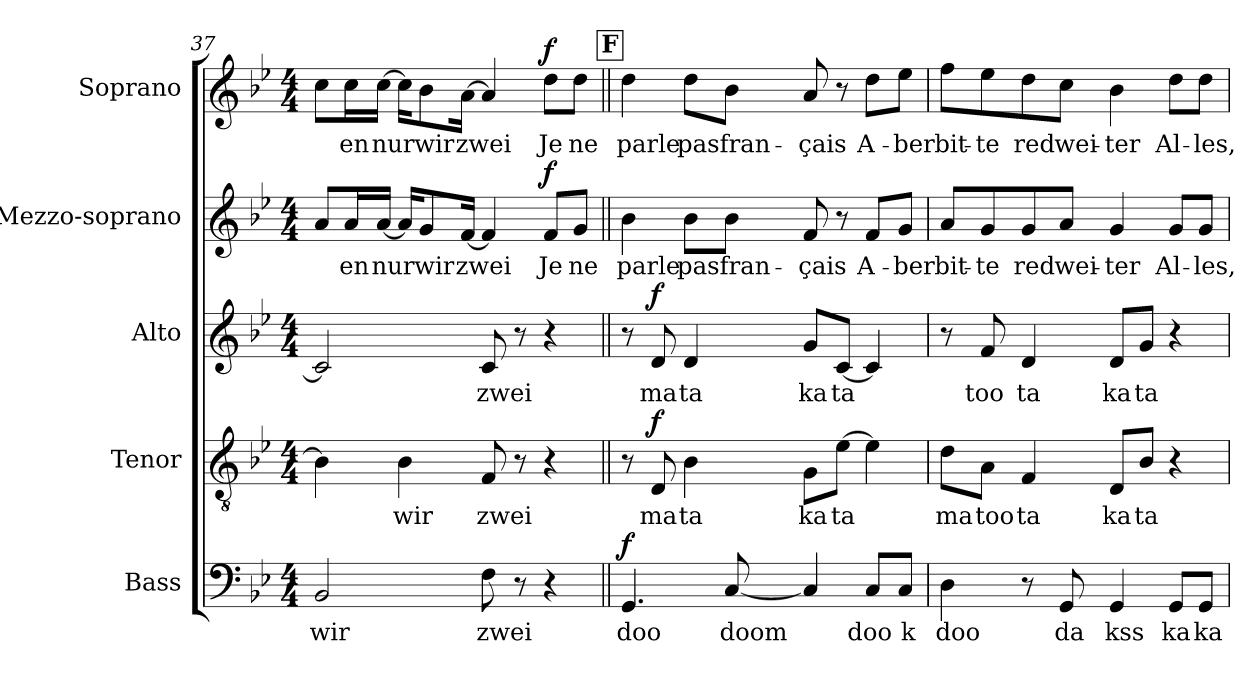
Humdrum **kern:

**kern	**text	**dynam	**kern	**text	**dynam	**kern	**text	**dynam	**kern	**text	**dynam	**kern	**text	**dynam
*part5	*part5	*part5	*part4	*part4	*part4	*part3	*part3	*part3	*part2	*part2	*part2	*part1	*part1	*part1
*staff5	*staff5	*staff5	*staff4	*staff4	*staff4	*staff3	*staff3	*staff3	*staff2	*staff2	*staff2	*staff1	*staff1	*staff1
*I"Bass	*	*	*I"Tenor	*	*	*I"Alto	*	*	*I"Mezzo-soprano	*	*	*I"Soprano	*	*
*I'B.	*	*	*I'T.	*	*	*I'A.	*	*	*I'M-S.	*	*	*I'S.	*	*
!!LO:PB:g=z
*clefF4	*	*	*clefGv2	*	*	*clefG2	*	*	*clefG2	*	*	*clefG2	*	*
*	*	*	*ITrd7c12	*	*	*	*	*	*	*	*	*	*	*
*k[b-e-]	*	*	*k[b-e-]	*	*	*k[b-e-]	*	*	*k[b-e-]	*	*	*k[b-e-]	*	*
*g:	*	*	*g:	*	*	*g:	*	*	*g:	*	*	*g:	*	*
*M4/4	*	*	*M4/4	*	*	*M4/4	*	*	*M4/4	*	*	*M4/4	*	*
=37	=37	=37	=37	=37	=37	=37	=37	=37	=37	=37	=37	=37	=37	=37
!	!LO:LY:b:color=#000000	!	!	!	!	!	!	!	!	!	!	!	!	!
2BB-i/	wir	.	4BB-i\]	.	.	2ci/]	.	.	8ai/L	.	.	8cci\L	.	.
!	!	!	!	!	!	!	!	!	!	!LO:LY:b:color=#000000	!	!	!	!
!	!	!	!	!	!	!	!	!	!	!	!	!	!LO:LY:b:color=#000000	!
.	.	.	.	.	.	.	.	.	16ai/L	-en	.	16cci\L	-en	.
!	!	!	!	!	!	!	!	!	!	!LO:LY:b:color=#000000	!	!	!	!
!	!	!	!	!	!	!	!	!	!	!	!	!	!LO:LY:b:color=#000000	!
.	.	.	.	.	.	.	.	.	[16ai/JJ	nur	.	[16cci\JJ	nur	.
!	!	!	!	!LO:LY:b:color=#000000	!	!	!	!	!	!	!	!	!	!
.	.	.	4BB-i\	wir	.	.	.	.	16ai/KL]	.	.	16cci\KL]	.	.
!	!	!	!	!	!	!	!	!	!	!LO:LY:b:color=#000000	!	!	!	!
!	!	!	!	!	!	!	!	!	!	!	!	!	!LO:LY:b:color=#000000	!
.	.	.	.	.	.	.	.	.	8gi/	wir	.	8b-i\	wir	.
!	!	!	!	!	!	!	!	!	!	!LO:LY:b:color=#000000	!	!	!	!
!	!	!	!	!	!	!	!	!	!	!	!	!	!LO:LY:b:color=#000000	!
.	.	.	.	.	.	.	.	.	[16fi/Jk	zwei	.	[16ai\Jk	zwei	.
!	!LO:LY:b:color=#000000	!	!	!	!	!	!	!	!	!	!	!	!	!
!	!	!	!	!LO:LY:b:color=#000000	!	!	!	!	!	!	!	!	!	!
!	!	!	!	!	!	!	!LO:LY:b:color=#000000	!	!	!	!	!	!	!
8Fi\	zwei	.	8FFi/	zwei	.	8ci/	zwei	.	4fi/]	.	.	4ai/]	.	.
8r	.	.	8r	.	.	8r	.	.	.	.	.	.	.	.
!	!	!	!	!	!	!	!	!	!	!LO:LY:b:color=#000000	!	!	!	!
!	!	!	!	!	!	!	!	!	!	!	!	!	!LO:LY:b:color=#000000	!
4r	.	.	4r	.	.	4r	.	.	8fi/L	Je	f	8ddi\L	Je	f
!	!	!	!	!	!	!	!	!	!	!LO:LY:b:color=#000000	!	!	!	!
!	!	!	!	!	!	!	!	!	!	!	!	!	!LO:LY:b:color=#000000	!
.	.	.	.	.	.	.	.	.	8gi/J	ne	.	8ddi\J	ne	.
!!LO:REH:place=s1:B:color=#000000:enc=box:fs=15.4267:t=F
=38||	=38||	=38||	=38||	=38||	=38||	=38||	=38||	=38||	=38||	=38||	=38||	=38||	=38||	=38||
!	!LO:LY:b:color=#000000	!	!	!	!	!	!	!	!	!	!	!	!	!
!	!	!	!	!	!	!	!	!	!	!LO:LY:b:color=#000000	!	!	!	!
!	!	!	!	!	!	!	!	!	!	!	!	!	!LO:LY:b:color=#000000	!
4.GGi/	doo	f	8r	.	.	8r	.	.	4b-i\	parle	.	4ddi\	parle	.
!	!	!	!	!LO:LY:b:color=#000000	!	!	!	!	!	!	!	!	!	!
!	!	!	!	!	!	!	!LO:LY:b:color=#000000	!	!	!	!	!	!	!
.	.	.	8DDi/	ma	f	8di/	ma	f	.	.	.	.	.	.
!	!	!	!	!LO:LY:b:color=#000000	!	!	!	!	!	!	!	!	!	!
!	!	!	!	!	!	!	!LO:LY:b:color=#000000	!	!	!	!	!	!	!
!	!	!	!	!	!	!	!	!	!	!LO:LY:b:color=#000000	!	!	!	!
!	!	!	!	!	!	!	!	!	!	!	!	!	!LO:LY:b:color=#000000	!
.	.	.	4BB-i\	ta	.	4di/	ta	.	8b-i\L	pas	.	8ddi\L	pas	.
!	!LO:LY:b:color=#000000	!	!	!	!	!	!	!	!	!	!	!	!	!
!	!	!	!	!	!	!	!	!	!	!LO:LY:b:color=#000000	!	!	!	!
!	!	!	!	!	!	!	!	!	!	!	!	!	!LO:LY:b:color=#000000	!
[8Ci/	doom	.	.	.	.	.	.	.	8b-i\J	fran-	.	8b-i\J	fran-	.
!	!	!	!	!LO:LY:b:color=#000000	!	!	!	!	!	!	!	!	!	!
!	!	!	!	!	!	!	!LO:LY:b:color=#000000	!	!	!	!	!	!	!
!	!	!	!	!	!	!	!	!	!	!LO:LY:b:color=#000000	!	!	!	!
!	!	!	!	!	!	!	!	!	!	!	!	!	!LO:LY:b:color=#000000	!
4Ci/]	.	.	8GGi\L	ka	.	8gi/L	ka	.	8fi/	-çais	.	8ai/	-çais	.
!	!	!	!	!LO:LY:b:color=#000000	!	!	!	!	!	!	!	!	!	!
!	!	!	!	!	!	!	!LO:LY:b:color=#000000	!	!	!	!	!	!	!
.	.	.	[8E-i\J	ta	.	[8ci/J	ta	.	8r	.	.	8r	.	.
!	!LO:LY:b:color=#000000	!	!	!	!	!	!	!	!	!	!	!	!	!
!	!	!	!	!	!	!	!	!	!	!LO:LY:b:color=#000000	!	!	!	!
!	!	!	!	!	!	!	!	!	!	!	!	!	!LO:LY:b:color=#000000	!
8Ci/L	doo	.	4E-i\]	.	.	4ci/]	.	.	8fi/L	A-	.	8ddi\L	A-	.
!	!LO:LY:b:color=#000000	!	!	!	!	!	!	!	!	!	!	!	!	!
!	!	!	!	!	!	!	!	!	!	!LO:LY:b:color=#000000	!	!	!	!
!	!	!	!	!	!	!	!	!	!	!	!	!	!LO:LY:b:color=#000000	!
8Ci/J	k	.	.	.	.	.	.	.	8gi/J	-ber	.	8ee-i\J	-ber	.
=39	=39	=39	=39	=39	=39	=39	=39	=39	=39	=39	=39	=39	=39	=39
!	!LO:LY:b:color=#000000	!	!	!	!	!	!	!	!	!	!	!	!	!
!	!	!	!	!LO:LY:b:color=#000000	!	!	!	!	!	!	!	!	!	!
!	!	!	!	!	!	!	!	!	!	!LO:LY:b:color=#000000	!	!	!	!
!	!	!	!	!	!	!	!	!	!	!	!	!	!LO:LY:b:color=#000000	!
4Di\	doo	.	8Di\L	ma	.	8r	.	.	8ai/L	bit-	.	8ffi\L	bit-	.
!	!	!	!	!LO:LY:b:color=#000000	!	!	!	!	!	!	!	!	!	!
!	!	!	!	!	!	!	!LO:LY:b:color=#000000	!	!	!	!	!	!	!
!	!	!	!	!	!	!	!	!	!	!LO:LY:b:color=#000000	!	!	!	!
!	!	!	!	!	!	!	!	!	!	!	!	!	!LO:LY:b:color=#000000	!
.	.	.	8AAi\J	too	.	8fi/	too	.	8gi/	-te	.	8ee-i\	-te	.
!	!	!	!	!LO:LY:b:color=#000000	!	!	!	!	!	!	!	!	!	!
!	!	!	!	!	!	!	!LO:LY:b:color=#000000	!	!	!	!	!	!	!
!	!	!	!	!	!	!	!	!	!	!LO:LY:b:color=#000000	!	!	!	!
!	!	!	!	!	!	!	!	!	!	!	!	!	!LO:LY:b:color=#000000	!
8r	.	.	4FFi/	ta	.	4di/	ta	.	8gi/	red	.	8ddi\	red	.
!	!LO:LY:b:color=#000000	!	!	!	!	!	!	!	!	!	!	!	!	!
!	!	!	!	!	!	!	!	!	!	!LO:LY:b:color=#000000	!	!	!	!
!	!	!	!	!	!	!	!	!	!	!	!	!	!LO:LY:b:color=#000000	!
8GGi/	da	.	.	.	.	.	.	.	8ai/J	wei-	.	8cci\J	wei-	.
!	!LO:LY:b:color=#000000	!	!	!	!	!	!	!	!	!	!	!	!	!
!	!	!	!	!LO:LY:b:color=#000000	!	!	!	!	!	!	!	!	!	!
!	!	!	!	!	!	!	!LO:LY:b:color=#000000	!	!	!	!	!	!	!
!	!	!	!	!	!	!	!	!	!	!LO:LY:b:color=#000000	!	!	!	!
!	!	!	!	!	!	!	!	!	!	!	!	!	!LO:LY:b:color=#000000	!
4GGi/	kss	.	8DDi/L	ka	.	8di/L	ka	.	4gi/	-ter	.	4b-i\	-ter	.
!	!	!	!	!LO:LY:b:color=#000000	!	!	!	!	!	!	!	!	!	!
!	!	!	!	!	!	!	!LO:LY:b:color=#000000	!	!	!	!	!	!	!
.	.	.	8BB-i/J	ta	.	8gi/J	ta	.	.	.	.	.	.	.
!	!LO:LY:b:color=#000000	!	!	!	!	!	!	!	!	!	!	!	!	!
!	!	!	!	!	!	!	!	!	!	!LO:LY:b:color=#000000	!	!	!	!
!	!	!	!	!	!	!	!	!	!	!	!	!	!LO:LY:b:color=#000000	!
8GGi/L	ka	.	4r	.	.	4r	.	.	8gi/L	Al-	.	8ddi\L	Al-	.
!	!LO:LY:b:color=#000000	!	!	!	!	!	!	!	!	!	!	!	!	!
!	!	!	!	!	!	!	!	!	!	!LO:LY:b:color=#000000	!	!	!	!
!	!	!	!	!	!	!	!	!	!	!	!	!	!LO:LY:b:color=#000000	!
8GGi/J	ka	.	.	.	.	.	.	.	8gi/J	-les,	.	8ddi\J	-les,	.
=	=	=	=	=	=	=	=	=	=	=	=	=	=	=
*-	*-	*-	*-	*-	*-	*-	*-	*-	*-	*-	*-	*-	*-	*-
